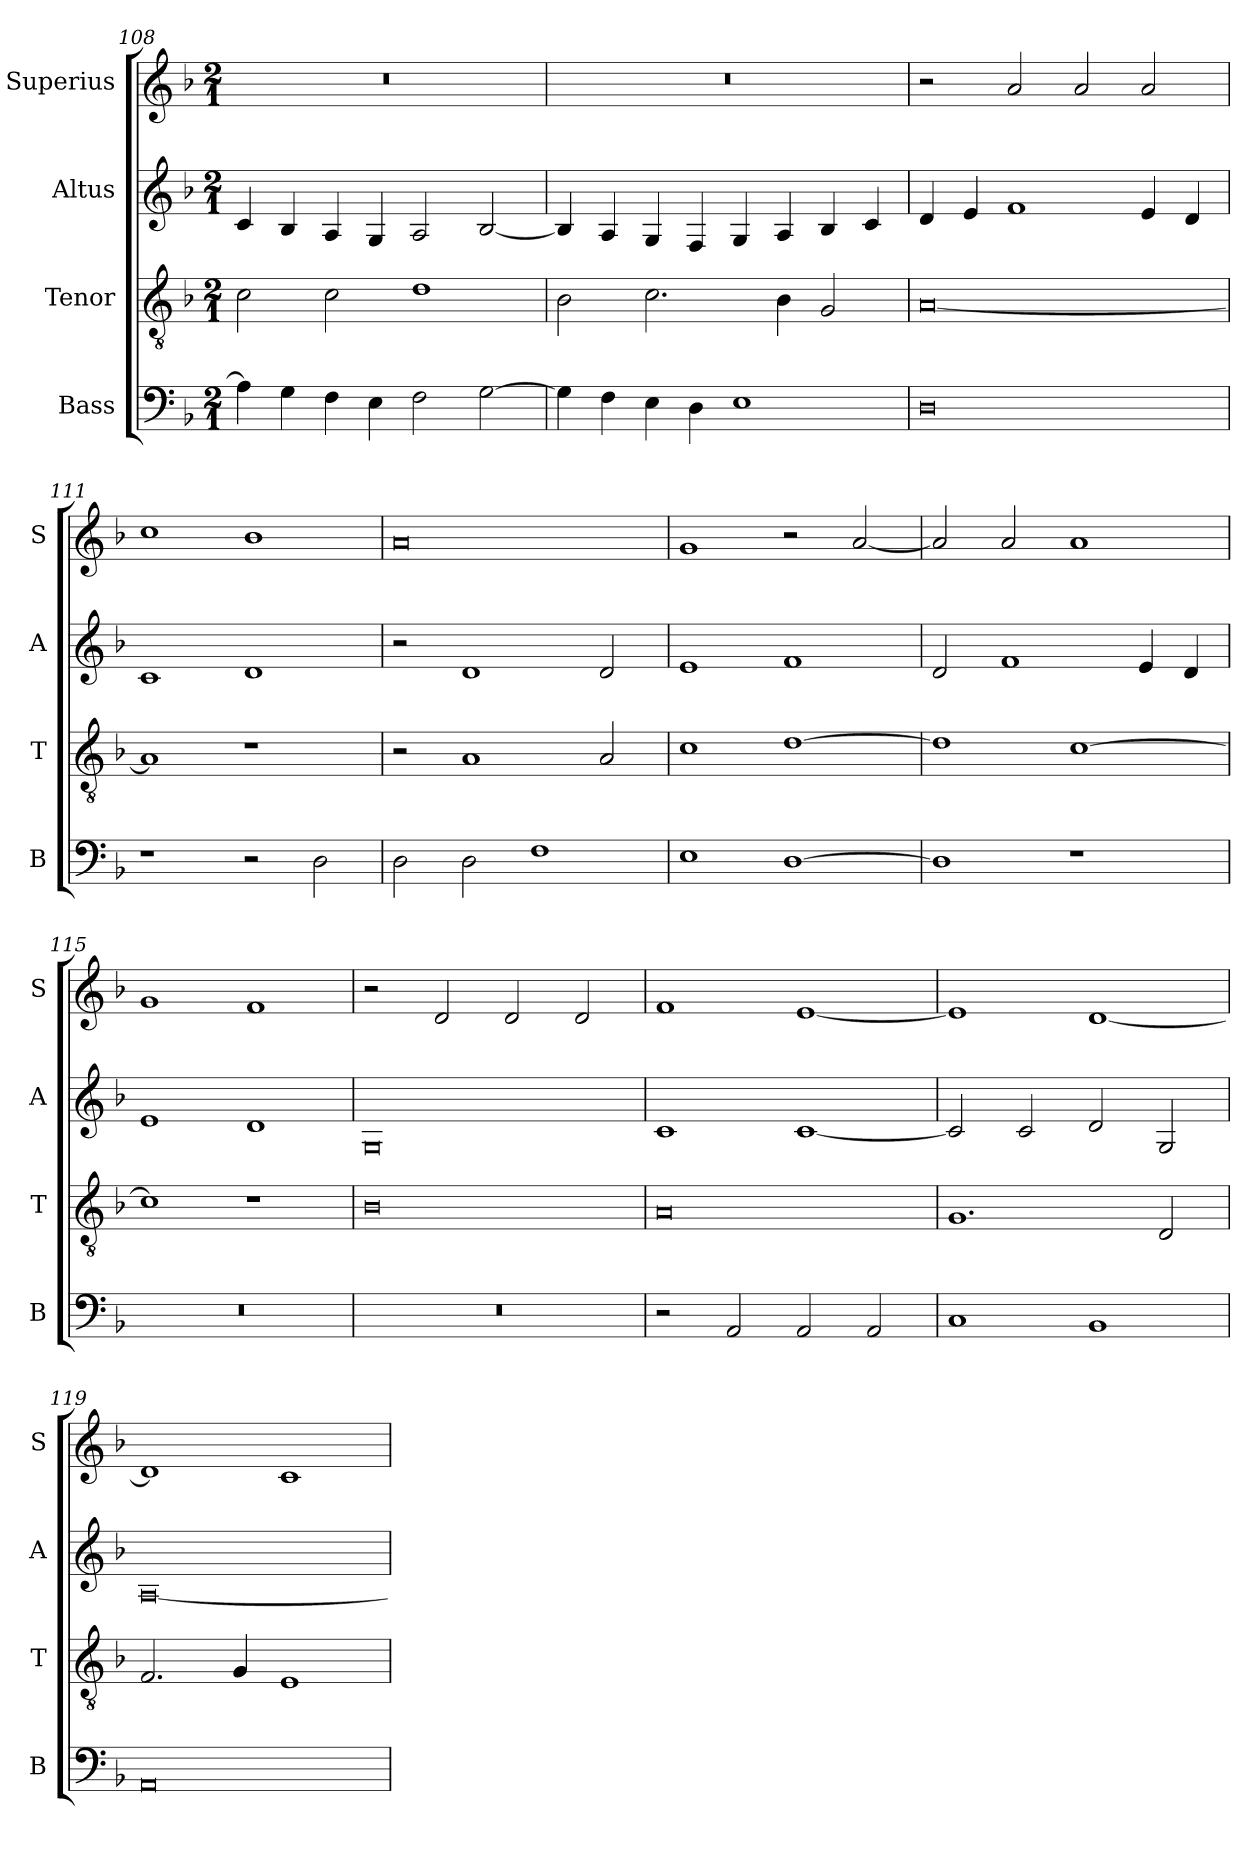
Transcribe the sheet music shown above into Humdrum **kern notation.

**kern	**kern	**kern	**kern
*part4	*part3	*part2	*part1
*staff4	*staff3	*staff2	*staff1
*I"Bass	*I"Tenor	*I"Altus	*I"Superius
*I'B	*I'T	*I'A	*I'S
*clefF4	*clefGv2	*clefG2	*clefG2
*k[b-]	*k[b-]	*k[b-]	*k[b-]
*F:	*F:	*F:	*F:
*M2/1	*M2/1	*M2/1	*M2/1
=108	=108	=108	=108
4A]	2c	4c	0r
4G	.	4B-	.
4F	2c	4A	.
4E	.	4G	.
2F	1d	2A	.
[2G	.	[2B-	.
=109	=109	=109	=109
4G]	2B-	4B-]	0r
4F	.	4A	.
4E	2.c	4G	.
4D	.	4F	.
1E	.	4G	.
.	4B-	4A	.
.	2G	4B-	.
.	.	4c	.
=110	=110	=110	=110
0D	[0A	4d	2r
.	.	4e	.
.	.	1f	2a
.	.	.	2a
.	.	4e	2a
.	.	4d	.
=111	=111	=111	=111
1r	1A]	1c	1cc
2r	1r	1d	1b-
2D	.	.	.
=112	=112	=112	=112
2D	2r	2r	0a
2D	1A	1d	.
1F	.	.	.
.	2A	2d	.
=113	=113	=113	=113
1E	1c	1e	1g
[1D	[1d	1f	2r
.	.	.	[2a
=114	=114	=114	=114
1D]	1d]	2d	2a]
.	.	1f	2a
1r	[1c	.	1a
.	.	4e	.
.	.	4d	.
=115	=115	=115	=115
0r	1c]	1e	1g
.	1r	1d	1f
=116	=116	=116	=116
0r	0B-	0G	2r
.	.	.	2d
.	.	.	2d
.	.	.	2d
=117	=117	=117	=117
2r	0A	1c	1f
2AA	.	.	.
2AA	.	[1c	[1e
2AA	.	.	.
=118	=118	=118	=118
1C	1.G	2c]	1e]
.	.	2c	.
1BB-	.	2d	[1d
.	2D	2G	.
=119	=119	=119	=119
0AA	2.F	[0A	1d]
.	4G	.	.
.	1E	.	1c
=	=	=	=
*-	*-	*-	*-
